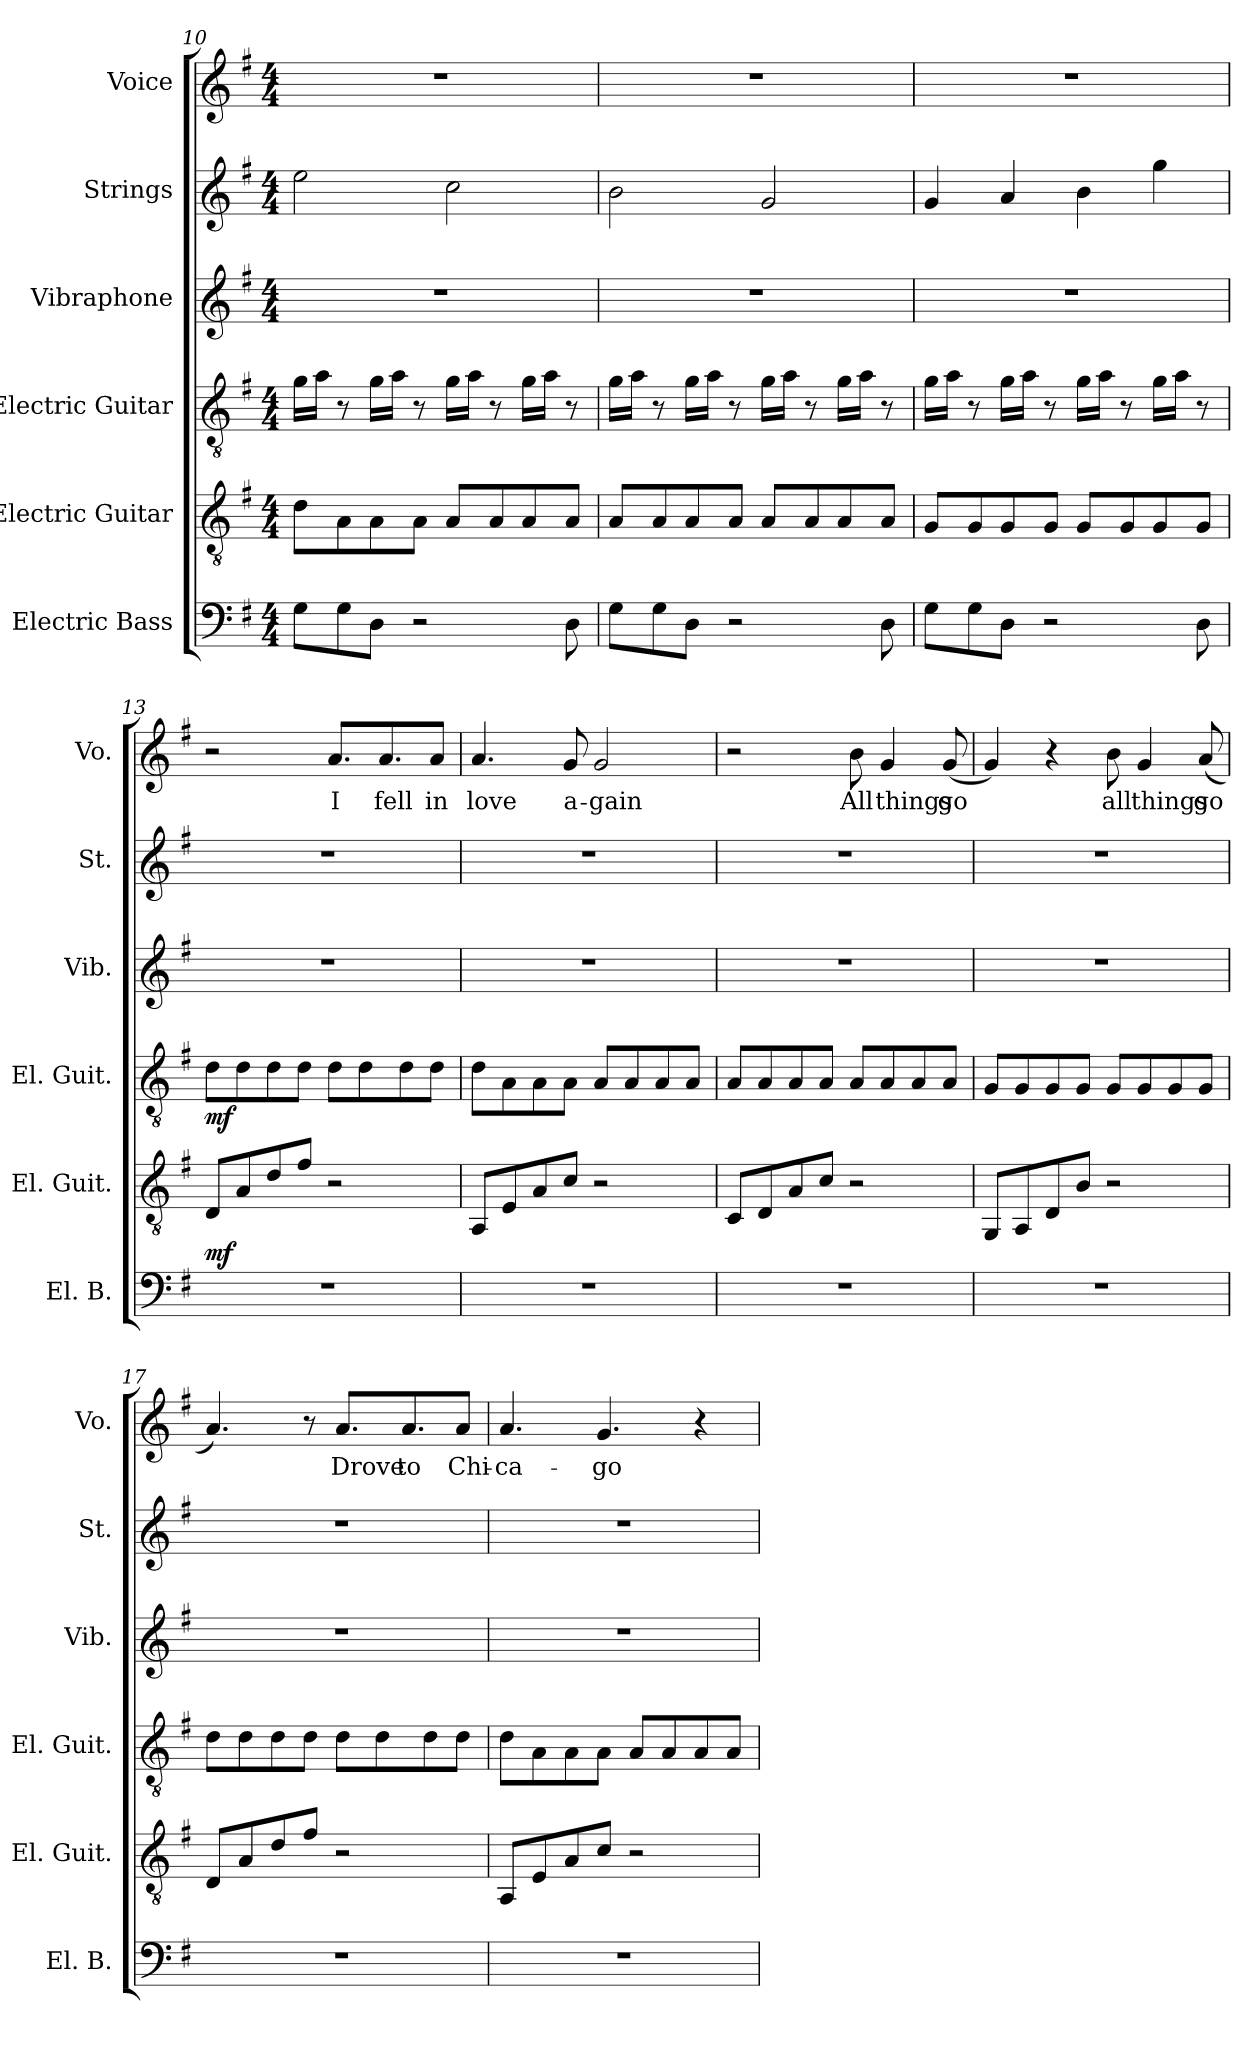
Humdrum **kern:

**kern	**dynam	**kern	**kern	**dynam	**kern	**kern	**kern	**text
*part6	*part6	*part5	*part4	*part4	*part3	*part2	*part1	*part1
*staff6	*staff6	*staff5	*staff4	*staff4	*staff3	*staff2	*staff1	*staff1
*I"Electric Bass	*	*I"Electric Guitar	*I"Electric Guitar	*	*I"Vibraphone	*I"Strings	*I"Voice	*
*I'El. B.	*	*I'El. Guit.	*I'El. Guit.	*	*I'Vib.	*I'St.	*I'Vo.	*
*clefF4	*	*clefGv2	*clefGv2	*	*clefG2	*clefG2	*clefG2	*
*k[f#]	*	*k[f#]	*k[f#]	*	*k[f#]	*k[f#]	*k[f#]	*
*M4/4	*	*M4/4	*M4/4	*	*M4/4	*M4/4	*M4/4	*
=10	=10	=10	=10	=10	=10	=10	=10	=10
8G\L	.	8d\L	16g\LL	.	1r	2ee\	1r	.
.	.	.	16a\JJ	.	.	.	.	.
8G\	.	8A\	8r	.	.	.	.	.
8D\J	.	8A\	16g\LL	.	.	.	.	.
.	.	.	16a\JJ	.	.	.	.	.
2r	.	8A\J	8r	.	.	.	.	.
.	.	8A/L	16g\LL	.	.	2cc\	.	.
.	.	.	16a\JJ	.	.	.	.	.
.	.	8A/	8r	.	.	.	.	.
.	.	8A/	16g\LL	.	.	.	.	.
.	.	.	16a\JJ	.	.	.	.	.
8D\	.	8A/J	8r	.	.	.	.	.
=11	=11	=11	=11	=11	=11	=11	=11	=11
8G\L	.	8A/L	16g\LL	.	1r	2b\	1r	.
.	.	.	16a\JJ	.	.	.	.	.
8G\	.	8A/	8r	.	.	.	.	.
8D\J	.	8A/	16g\LL	.	.	.	.	.
.	.	.	16a\JJ	.	.	.	.	.
2r	.	8A/J	8r	.	.	.	.	.
.	.	8A/L	16g\LL	.	.	2g/	.	.
.	.	.	16a\JJ	.	.	.	.	.
.	.	8A/	8r	.	.	.	.	.
.	.	8A/	16g\LL	.	.	.	.	.
.	.	.	16a\JJ	.	.	.	.	.
8D\	.	8A/J	8r	.	.	.	.	.
!!LO:PB:g=z
=12	=12	=12	=12	=12	=12	=12	=12	=12
8G\L	.	8G/L	16g\LL	.	1r	4g/	1r	.
.	.	.	16a\JJ	.	.	.	.	.
8G\	.	8G/	8r	.	.	.	.	.
8D\J	.	8G/	16g\LL	.	.	4a/	.	.
.	.	.	16a\JJ	.	.	.	.	.
2r	.	8G/J	8r	.	.	.	.	.
.	.	8G/L	16g\LL	.	.	4b\	.	.
.	.	.	16a\JJ	.	.	.	.	.
.	.	8G/	8r	.	.	.	.	.
.	.	8G/	16g\LL	.	.	4gg\	.	.
.	.	.	16a\JJ	.	.	.	.	.
8D\	.	8G/J	8r	.	.	.	.	.
=13	=13	=13	=13	=13	=13	=13	=13	=13
!	!LO:DY:a	!	!	!LO:DY:b	!	!	!	!
1r	mf	8D/L	8d\L	mf	1r	1r	2r	.
.	.	8A/	8d\	.	.	.	.	.
.	.	8d/	8d\	.	.	.	.	.
.	.	8f#/J	8d\J	.	.	.	.	.
.	.	2r	8d\L	.	.	.	8.a/L	I
.	.	.	8d\	.	.	.	.	.
.	.	.	.	.	.	.	8.a/	fell
.	.	.	8d\	.	.	.	.	.
.	.	.	8d\J	.	.	.	8a/J	in
=14	=14	=14	=14	=14	=14	=14	=14	=14
1r	.	8AA/L	8d\L	.	1r	1r	4.a/	love
.	.	8E/	8A\	.	.	.	.	.
.	.	8A/	8A\	.	.	.	.	.
.	.	8c/J	8A\J	.	.	.	8g/	a-
.	.	2r	8A/L	.	.	.	2g/	-gain
.	.	.	8A/	.	.	.	.	.
.	.	.	8A/	.	.	.	.	.
.	.	.	8A/J	.	.	.	.	.
=15	=15	=15	=15	=15	=15	=15	=15	=15
1r	.	8C/L	8A/L	.	1r	1r	2r	.
.	.	8D/	8A/	.	.	.	.	.
.	.	8A/	8A/	.	.	.	.	.
.	.	8c/J	8A/J	.	.	.	.	.
.	.	2r	8A/L	.	.	.	8b\	All
.	.	.	8A/	.	.	.	4g/	things
.	.	.	8A/	.	.	.	.	.
.	.	.	8A/J	.	.	.	(8g/	go
!!LO:LB:g=z
=16	=16	=16	=16	=16	=16	=16	=16	=16
1r	.	8GG/L	8G/L	.	1r	1r	4g/)	.
.	.	8AA/	8G/	.	.	.	.	.
.	.	8D/	8G/	.	.	.	4r	.
.	.	8B/J	8G/J	.	.	.	.	.
.	.	2r	8G/L	.	.	.	8b\	all
.	.	.	8G/	.	.	.	4g/	things
.	.	.	8G/	.	.	.	.	.
.	.	.	8G/J	.	.	.	(8a/	go
=17	=17	=17	=17	=17	=17	=17	=17	=17
1r	.	8D/L	8d\L	.	1r	1r	4.a/)	.
.	.	8A/	8d\	.	.	.	.	.
.	.	8d/	8d\	.	.	.	.	.
.	.	8f#/J	8d\J	.	.	.	8r	.
.	.	2r	8d\L	.	.	.	8.a/L	Drove
.	.	.	8d\	.	.	.	.	.
.	.	.	.	.	.	.	8.a/	to
.	.	.	8d\	.	.	.	.	.
.	.	.	8d\J	.	.	.	8a/J	Chi-
=18	=18	=18	=18	=18	=18	=18	=18	=18
1r	.	8AA/L	8d\L	.	1r	1r	4.a/	-ca-
.	.	8E/	8A\	.	.	.	.	.
.	.	8A/	8A\	.	.	.	.	.
.	.	8c/J	8A\J	.	.	.	4.g/	-go
.	.	2r	8A/L	.	.	.	.	.
.	.	.	8A/	.	.	.	.	.
.	.	.	8A/	.	.	.	4r	.
.	.	.	8A/J	.	.	.	.	.
=	=	=	=	=	=	=	=	=
*-	*-	*-	*-	*-	*-	*-	*-	*-
